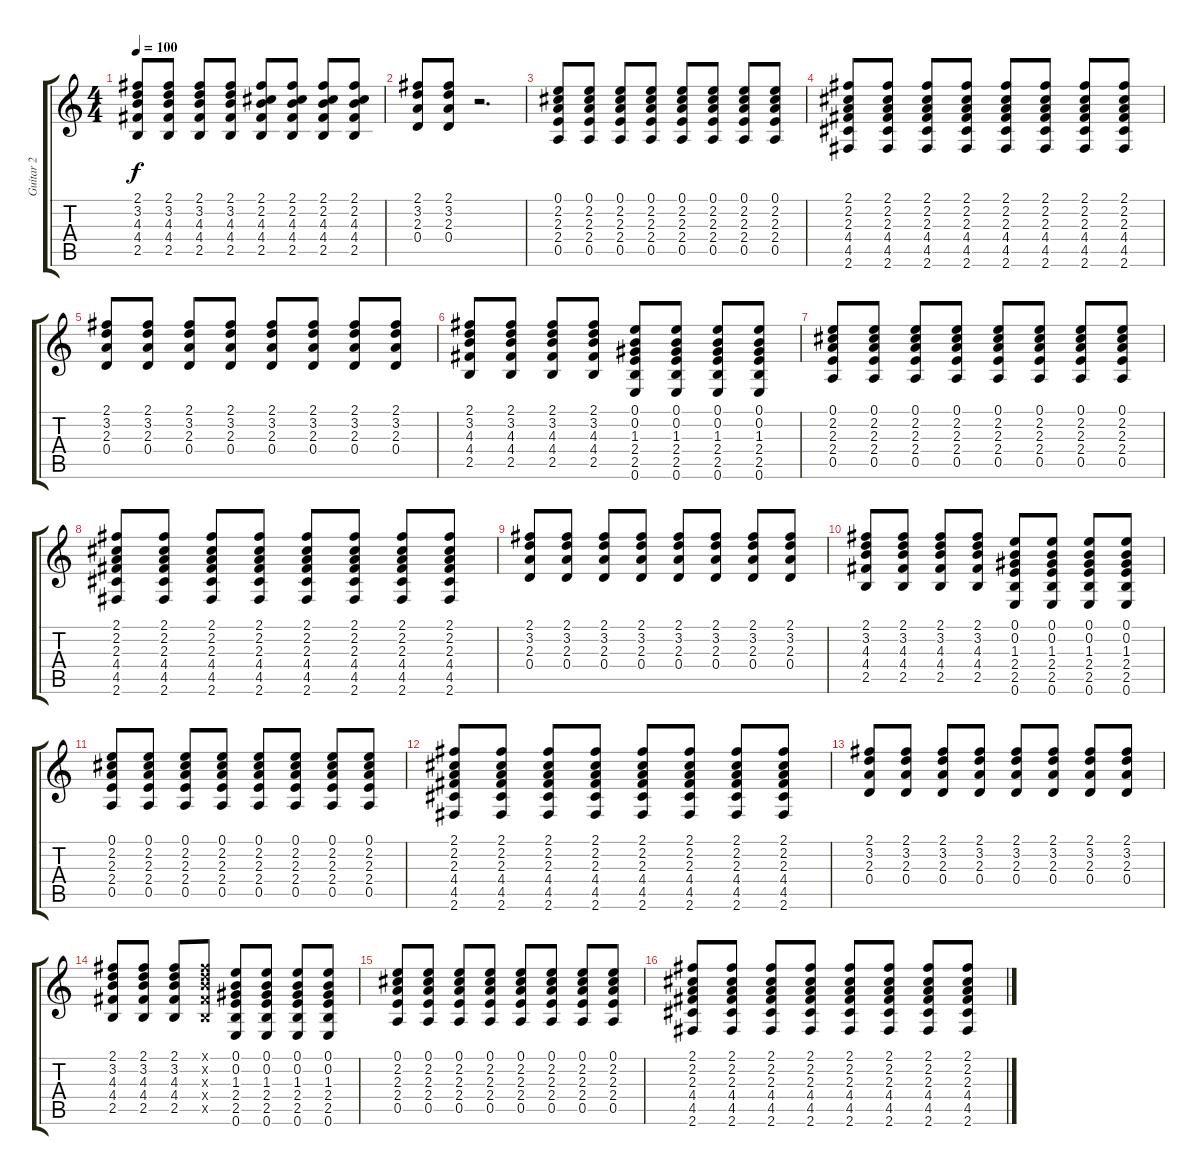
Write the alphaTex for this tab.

\track ("Guitar 2" "Guitar 2") {instrument distortionguitar}
\staff {score tabs}
\tuning (E4 B3 G3 D3 A2 E2) {hide}
\ts (4 4)
\tempo 100
\clef g2
\ks c
(2.1 3.2 4.3 4.4 2.5).8{dy f} (2.1 3.2 4.3 4.4 2.5).8 (2.1 3.2 4.3 4.4 2.5).8 (2.1 3.2 4.3 4.4 2.5).8 (2.1 2.2 4.3 4.4 2.5).8 (2.1 2.2 4.3 4.4 2.5).8 (2.1 2.2 4.3 4.4 2.5).8 (2.1 2.2 4.3 4.4 2.5).8 |
(2.1 3.2 2.3 0.4).8 (2.1 3.2 2.3 0.4).8 r.2{d} |
(0.1 2.2 2.3 2.4 0.5).8{volume 13} (0.1 2.2 2.3 2.4 0.5).8 (0.1 2.2 2.3 2.4 0.5).8 (0.1 2.2 2.3 2.4 0.5).8 (0.1 2.2 2.3 2.4 0.5).8 (0.1 2.2 2.3 2.4 0.5).8 (0.1 2.2 2.3 2.4 0.5).8 (0.1 2.2 2.3 2.4 0.5).8 |
(2.1 2.2 2.3 4.4 4.5 2.6).8 (2.1 2.2 2.3 4.4 4.5 2.6).8 (2.1 2.2 2.3 4.4 4.5 2.6).8 (2.1 2.2 2.3 4.4 4.5 2.6).8 (2.1 2.2 2.3 4.4 4.5 2.6).8 (2.1 2.2 2.3 4.4 4.5 2.6).8 (2.1 2.2 2.3 4.4 4.5 2.6).8 (2.1 2.2 2.3 4.4 4.5 2.6).8 |
(2.1 3.2 2.3 0.4).8 (2.1 3.2 2.3 0.4).8 (2.1 3.2 2.3 0.4).8 (2.1 3.2 2.3 0.4).8 (2.1 3.2 2.3 0.4).8 (2.1 3.2 2.3 0.4).8 (2.1 3.2 2.3 0.4).8 (2.1 3.2 2.3 0.4).8 |
(2.1 3.2 4.3 4.4 2.5).8 (2.1 3.2 4.3 4.4 2.5).8 (2.1 3.2 4.3 4.4 2.5).8 (2.1 3.2 4.3 4.4 2.5).8 (0.1 0.2 1.3 2.4 2.5 0.6).8 (0.1 0.2 1.3 2.4 2.5 0.6).8 (0.1 0.2 1.3 2.4 2.5 0.6).8 (0.1 0.2 1.3 2.4 2.5 0.6).8 |
(0.1 2.2 2.3 2.4 0.5).8 (0.1 2.2 2.3 2.4 0.5).8 (0.1 2.2 2.3 2.4 0.5).8 (0.1 2.2 2.3 2.4 0.5).8 (0.1 2.2 2.3 2.4 0.5).8 (0.1 2.2 2.3 2.4 0.5).8 (0.1 2.2 2.3 2.4 0.5).8 (0.1 2.2 2.3 2.4 0.5).8 |
(2.1 2.2 2.3 4.4 4.5 2.6).8 (2.1 2.2 2.3 4.4 4.5 2.6).8 (2.1 2.2 2.3 4.4 4.5 2.6).8 (2.1 2.2 2.3 4.4 4.5 2.6).8 (2.1 2.2 2.3 4.4 4.5 2.6).8 (2.1 2.2 2.3 4.4 4.5 2.6).8 (2.1 2.2 2.3 4.4 4.5 2.6).8 (2.1 2.2 2.3 4.4 4.5 2.6).8 |
(2.1 3.2 2.3 0.4).8 (2.1 3.2 2.3 0.4).8 (2.1 3.2 2.3 0.4).8 (2.1 3.2 2.3 0.4).8 (2.1 3.2 2.3 0.4).8 (2.1 3.2 2.3 0.4).8 (2.1 3.2 2.3 0.4).8 (2.1 3.2 2.3 0.4).8 |
(2.1 3.2 4.3 4.4 2.5).8 (2.1 3.2 4.3 4.4 2.5).8 (2.1 3.2 4.3 4.4 2.5).8 (2.1 3.2 4.3 4.4 2.5).8 (0.1 0.2 1.3 2.4 2.5 0.6).8 (0.1 0.2 1.3 2.4 2.5 0.6).8 (0.1 0.2 1.3 2.4 2.5 0.6).8 (0.1 0.2 1.3 2.4 2.5 0.6).8 |
(0.1 2.2 2.3 2.4 0.5).8 (0.1 2.2 2.3 2.4 0.5).8 (0.1 2.2 2.3 2.4 0.5).8 (0.1 2.2 2.3 2.4 0.5).8 (0.1 2.2 2.3 2.4 0.5).8 (0.1 2.2 2.3 2.4 0.5).8 (0.1 2.2 2.3 2.4 0.5).8 (0.1 2.2 2.3 2.4 0.5).8 |
(2.1 2.2 2.3 4.4 4.5 2.6).8 (2.1 2.2 2.3 4.4 4.5 2.6).8 (2.1 2.2 2.3 4.4 4.5 2.6).8 (2.1 2.2 2.3 4.4 4.5 2.6).8 (2.1 2.2 2.3 4.4 4.5 2.6).8 (2.1 2.2 2.3 4.4 4.5 2.6).8 (2.1 2.2 2.3 4.4 4.5 2.6).8 (2.1 2.2 2.3 4.4 4.5 2.6).8 |
(2.1 3.2 2.3 0.4).8 (2.1 3.2 2.3 0.4).8 (2.1 3.2 2.3 0.4).8 (2.1 3.2 2.3 0.4).8 (2.1 3.2 2.3 0.4).8 (2.1 3.2 2.3 0.4).8 (2.1 3.2 2.3 0.4).8 (2.1 3.2 2.3 0.4).8 |
(2.1 3.2 4.3 4.4 2.5).8 (2.1 3.2 4.3 4.4 2.5).8 (2.1 3.2 4.3 4.4 2.5).8 (2.1{x} 3.2{x} 4.3{x} 4.4{x} 2.5{x}).8 (0.1 0.2 1.3 2.4 2.5 0.6).8 (0.1 0.2 1.3 2.4 2.5 0.6).8 (0.1 0.2 1.3 2.4 2.5 0.6).8 (0.1 0.2 1.3 2.4 2.5 0.6).8 |
(0.1 2.2 2.3 2.4 0.5).8 (0.1 2.2 2.3 2.4 0.5).8 (0.1 2.2 2.3 2.4 0.5).8 (0.1 2.2 2.3 2.4 0.5).8 (0.1 2.2 2.3 2.4 0.5).8 (0.1 2.2 2.3 2.4 0.5).8 (0.1 2.2 2.3 2.4 0.5).8 (0.1 2.2 2.3 2.4 0.5).8 |
(2.1 2.2 2.3 4.4 4.5 2.6).8 (2.1 2.2 2.3 4.4 4.5 2.6).8 (2.1 2.2 2.3 4.4 4.5 2.6).8 (2.1 2.2 2.3 4.4 4.5 2.6).8 (2.1 2.2 2.3 4.4 4.5 2.6).8 (2.1 2.2 2.3 4.4 4.5 2.6).8 (2.1 2.2 2.3 4.4 4.5 2.6).8 (2.1 2.2 2.3 4.4 4.5 2.6).8
